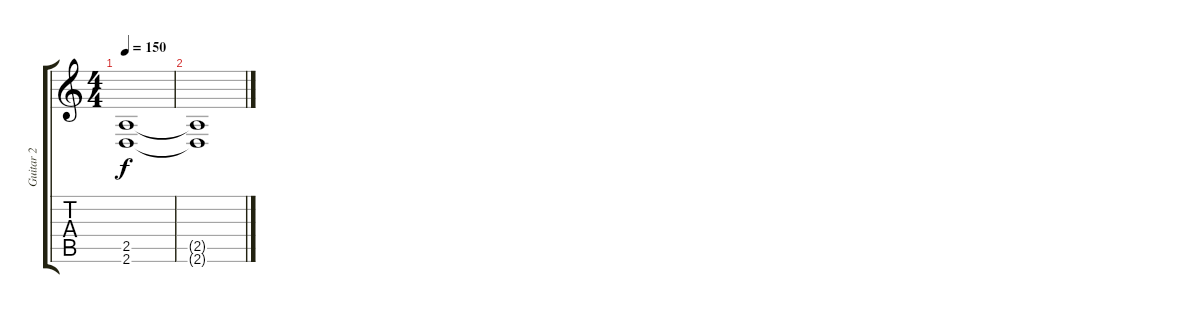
\track ("Guitar 2" "Guitar 2") {instrument distortionguitar}
\staff {score tabs}
\tuning (D4 A3 F3 C3 G2 C2) {hide}
\ts (4 4)
\tempo 150
\clef g2
\ks c
(2.5 2.6).1{dy f} |
(2.5{t} 2.6{t}).1
